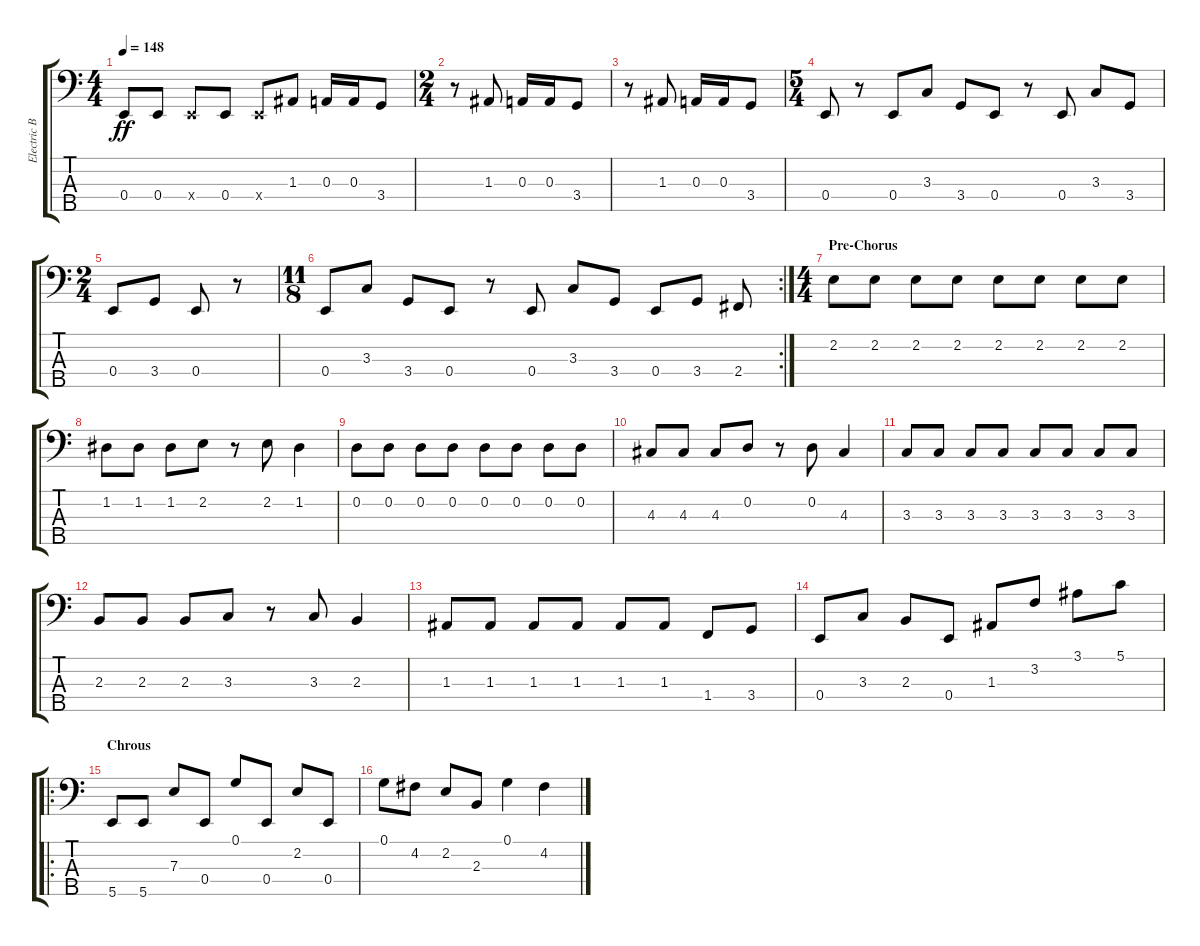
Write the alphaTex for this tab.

\track ("Electric Bass" "Electric B") {instrument electricbassfinger}
\staff {score tabs}
\tuning (G2 D2 A1 E1 B0) {hide}
\ts (4 4)
\tempo 148
\clef f4
\ks c
0.4.8{dy ff} 0.4.8 0.4{x}.8 0.4.8 0.4{x}.8 1.3.8 0.3.16 0.3.16 3.4.8 |
\ts (2 4)
r.8 1.3.8 0.3.16 0.3.16 3.4.8 |
r.8 1.3.8 0.3.16 0.3.16 3.4.8 |
\ts (5 4)
0.4.8 r.8 0.4.8 3.3.8 3.4.8 0.4.8 r.8 0.4.8 3.3.8 3.4.8 |
\ts (2 4)
0.4.8 3.4.8 0.4.8 r.8 |
\rc 2
\ts (11 8)
0.4.8 3.3.8 3.4.8 0.4.8 r.8 0.4.8 3.3.8 3.4.8 0.4.8 3.4.8 2.4.8 |
\ts (4 4)
\section ("" "Pre-Chorus")
2.2.8 2.2.8 2.2.8 2.2.8 2.2.8 2.2.8 2.2.8 2.2.8 |
1.2.8 1.2.8 1.2.8 2.2.8 r.8 2.2.8 1.2.4 |
0.2.8 0.2.8 0.2.8 0.2.8 0.2.8 0.2.8 0.2.8 0.2.8 |
4.3.8 4.3.8 4.3.8 0.2.8 r.8 0.2.8 4.3.4 |
3.3.8 3.3.8 3.3.8 3.3.8 3.3.8 3.3.8 3.3.8 3.3.8 |
2.3.8 2.3.8 2.3.8 3.3.8 r.8 3.3.8 2.3.4 |
1.3.8 1.3.8 1.3.8 1.3.8 1.3.8 1.3.8 1.4.8 3.4.8 |
0.4.8 3.3.8 2.3.8 0.4.8 1.3.8 3.2.8 3.1.8 5.1.8 |
\ro
\section ("" "Chrous")
5.5.8 5.5.8 7.3.8 0.4.8 0.1.8 0.4.8 2.2.8 0.4.8 |
0.1.8 4.2.8 2.2.8 2.3.8 0.1.4 4.2.4
